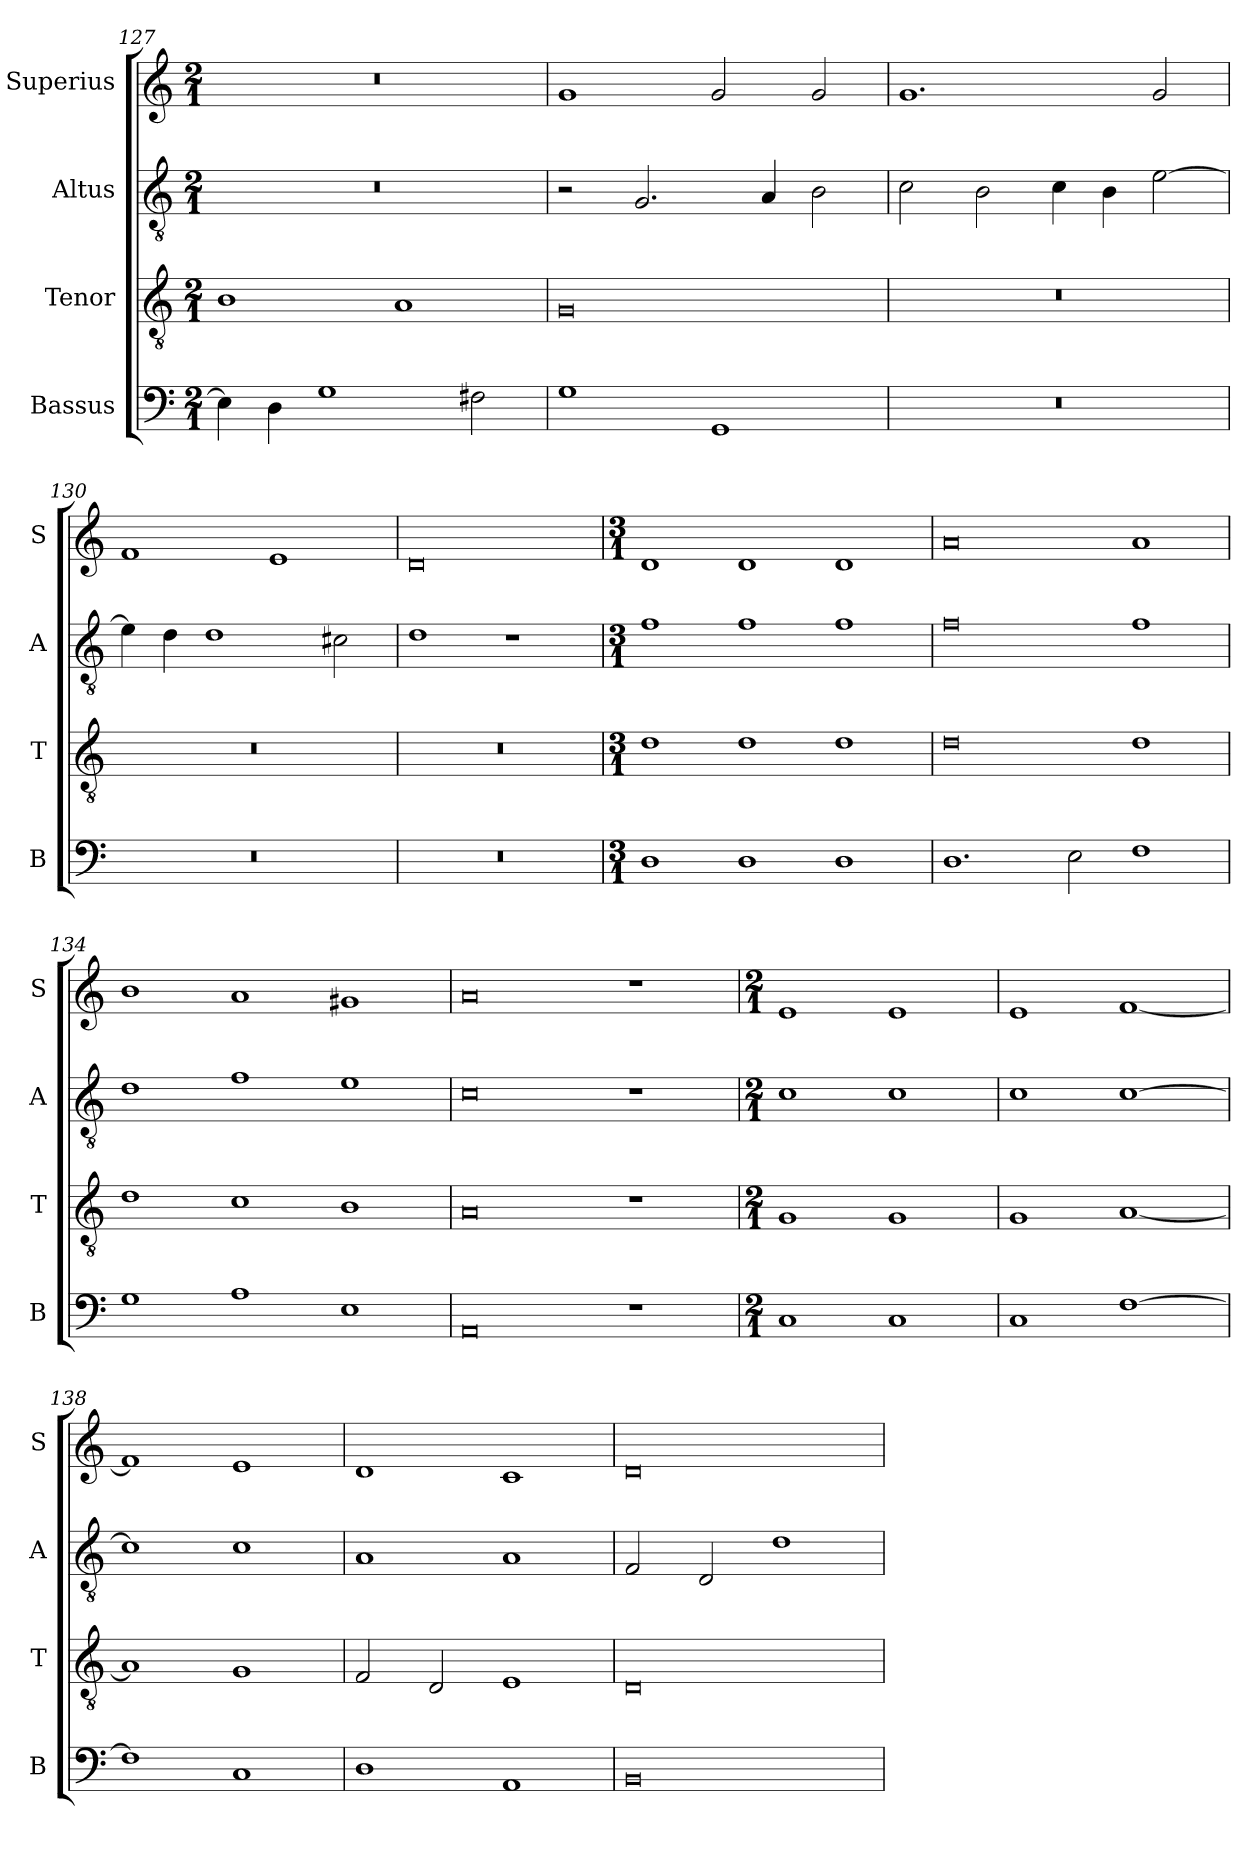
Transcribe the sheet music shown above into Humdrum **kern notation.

**kern	**kern	**kern	**kern
*part4	*part3	*part2	*part1
*staff4	*staff3	*staff2	*staff1
*I"Bassus	*I"Tenor	*I"Altus	*I"Superius
*I'B	*I'T	*I'A	*I'S
*clefF4	*clefGv2	*clefGv2	*clefG2
*k[]	*k[]	*k[]	*k[]
*M2/1	*M2/1	*M2/1	*M2/1
=127	=127	=127	=127
4E\]	1B	0r	0r
4D\	.	.	.
1G	.	.	.
.	1A	.	.
2F#X\	.	.	.
=128	=128	=128	=128
1G	0G	2r	1g
.	.	2.G/	.
1GG	.	.	2g/
.	.	4A/	.
.	.	2B\	2g/
=129	=129	=129	=129
0r	0r	2c\	1.g
.	.	2B\	.
.	.	4c\	.
.	.	4B\	.
.	.	[2e\	2g/
=130	=130	=130	=130
0r	0r	4e\]	1f
.	.	4d\	.
.	.	1d	.
.	.	.	1e
.	.	2c#X\	.
=131	=131	=131	=131
0r	0r	1d	0d
.	.	1r	.
=132	=132	=132	=132
*M3/1	*M3/1	*M3/1	*M3/1
1D	1d	1f	1d
1D	1d	1f	1d
1D	1d	1f	1d
=133	=133	=133	=133
1.D	0d	0f	0a
2E\	.	.	.
1F	1d	1f	1a
=134	=134	=134	=134
1G	1d	1d	1b
1A	1c	1f	1a
1E	1B	1e	1g#X
=135	=135	=135	=135
0AA	0A	0c	0a
1r	1r	1r	1r
=136	=136	=136	=136
*M2/1	*M2/1	*M2/1	*M2/1
1C	1G	1c	1e
1C	1G	1c	1e
=137	=137	=137	=137
1C	1G	1c	1e
[1F	[1A	[1c	[1f
=138	=138	=138	=138
1F]	1A]	1c]	1f]
1C	1G	1c	1e
=139	=139	=139	=139
1D	2F/	1A	1d
.	2D/	.	.
1AA	1E	1A	1c
=140	=140	=140	=140
0BB	0D	2F/	0d
.	.	2D/	.
.	.	1d	.
=	=	=	=
*-	*-	*-	*-
